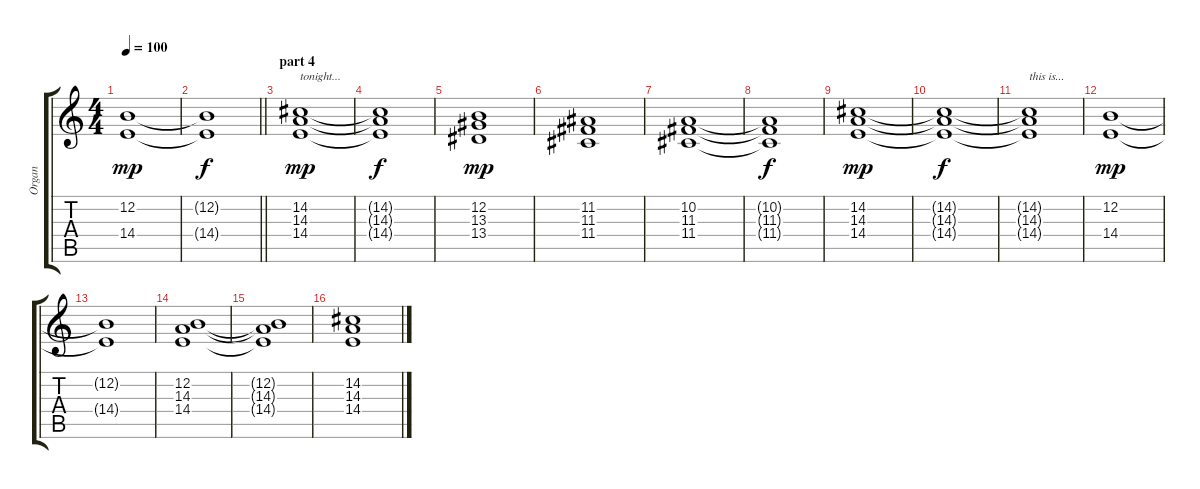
\track ("Organ" "Organ") {instrument drawbarorgan}
\staff {score tabs}
\tuning (E4 B3 G3 D3 A2 E2) {hide}
\ts (4 4)
\tempo 100
\clef g2
\ks c
(12.2 14.4).1{dy mp} |
\barLineRight lightlight
(12.2{t} 14.4{t}).1{dy f} |
\section ("" "part 4")
(14.2 14.3 14.4).1{txt "tonight..." dy mp} |
(14.2{t} 14.3{t} 14.4{t}).1{dy f} |
(12.2 13.3 13.4).1{dy mp} |
(11.2 11.3 11.4).1 |
(10.2 11.3 11.4).1 |
(10.2{t} 11.3{t} 11.4{t}).1{dy f} |
(14.2 14.3 14.4).1{dy mp} |
(14.2{t} 14.3{t} 14.4{t}).1{dy f} |
(14.2{t} 14.3{t} 14.4{t}).1{txt "this is..."} |
(12.2 14.4).1{dy mp} |
(12.2{t} 14.4{t}).1 |
(12.2 14.3 14.4).1 |
(12.2{t} 14.3{t} 14.4{t}).1 |
(14.2 14.3 14.4).1
